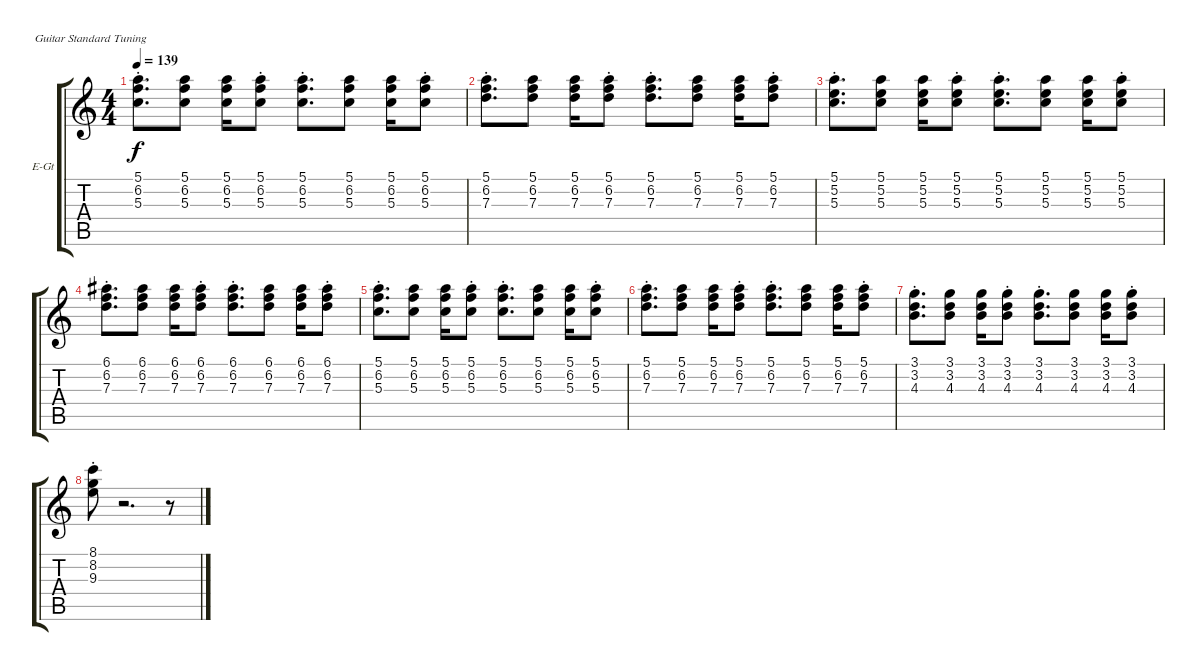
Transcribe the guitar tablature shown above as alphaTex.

\defaultSystemsLayout 4
\bracketExtendMode groupsimilarinstruments
\firstSystemTrackNameOrientation horizontal
\otherSystemsTrackNameOrientation horizontal
\track ("Electric Clean Guitar 1" "E-Gt") {instrument electricguitarclean}
\staff {score tabs}
\tuning (E4 B3 G3 D3 A2 E2)
\ts (4 4)
\tempo 139
\clef g2
\ks c
(5.1{st} 6.2{st} 5.3{st}).8{d dy f} (5.1 6.2 5.3).8 (5.1 6.2 5.3).16 (5.1{st} 6.2{st} 5.3{st}).8 (5.1{st} 6.2{st} 5.3{st}).8{d} (5.1 6.2 5.3).8 (5.1 6.2 5.3).16 (5.1{st} 6.2{st} 5.3{st}).8 |
(5.1{st} 6.2{st} 7.3{st}).8{d} (5.1 6.2 7.3).8 (5.1 6.2 7.3).16 (5.1{st} 6.2{st} 7.3{st}).8 (5.1{st} 6.2{st} 7.3{st}).8{d} (5.1 6.2 7.3).8 (5.1 6.2 7.3).16 (5.1{st} 6.2{st} 7.3{st}).8 |
(5.1{st} 5.2{st} 5.3{st}).8{d} (5.1 5.2 5.3).8 (5.1 5.2 5.3).16 (5.1{st} 5.2{st} 5.3{st}).8 (5.1{st} 5.2{st} 5.3{st}).8{d} (5.1 5.2 5.3).8 (5.1 5.2 5.3).16 (5.1{st} 5.2{st} 5.3{st}).8 |
(6.1{st} 6.2{st} 7.3{st}).8{d} (6.1 6.2 7.3).8 (6.1 6.2 7.3).16 (6.1{st} 6.2{st} 7.3{st}).8 (6.1{st} 6.2{st} 7.3{st}).8{d} (6.1 6.2 7.3).8 (6.1 6.2 7.3).16 (6.1{st} 6.2{st} 7.3{st}).8 |
(5.1{st} 6.2{st} 5.3{st}).8{d} (5.1 6.2 5.3).8 (5.1 6.2 5.3).16 (5.1{st} 6.2{st} 5.3{st}).8 (5.1{st} 6.2{st} 5.3{st}).8{d} (5.1 6.2 5.3).8 (5.1 6.2 5.3).16 (5.1{st} 6.2{st} 5.3{st}).8 |
(5.1{st} 6.2{st} 7.3{st}).8{d} (5.1 6.2 7.3).8 (5.1 6.2 7.3).16 (5.1{st} 6.2{st} 7.3{st}).8 (5.1{st} 6.2{st} 7.3{st}).8{d} (5.1 6.2 7.3).8 (5.1 6.2 7.3).16 (5.1{st} 6.2{st} 7.3{st}).8 |
(3.1{st} 3.2{st} 4.3{st}).8{d} (3.1 3.2 4.3).8 (3.1 3.2 4.3).16 (3.1{st} 3.2{st} 4.3{st}).8 (3.1{st} 3.2{st} 4.3{st}).8{d} (3.1 3.2 4.3).8 (3.1 3.2 4.3).16 (3.1{st} 3.2{st} 4.3{st}).8 |
(8.1{st} 8.2{st} 9.3{st}).8 r.2{d} r.8
